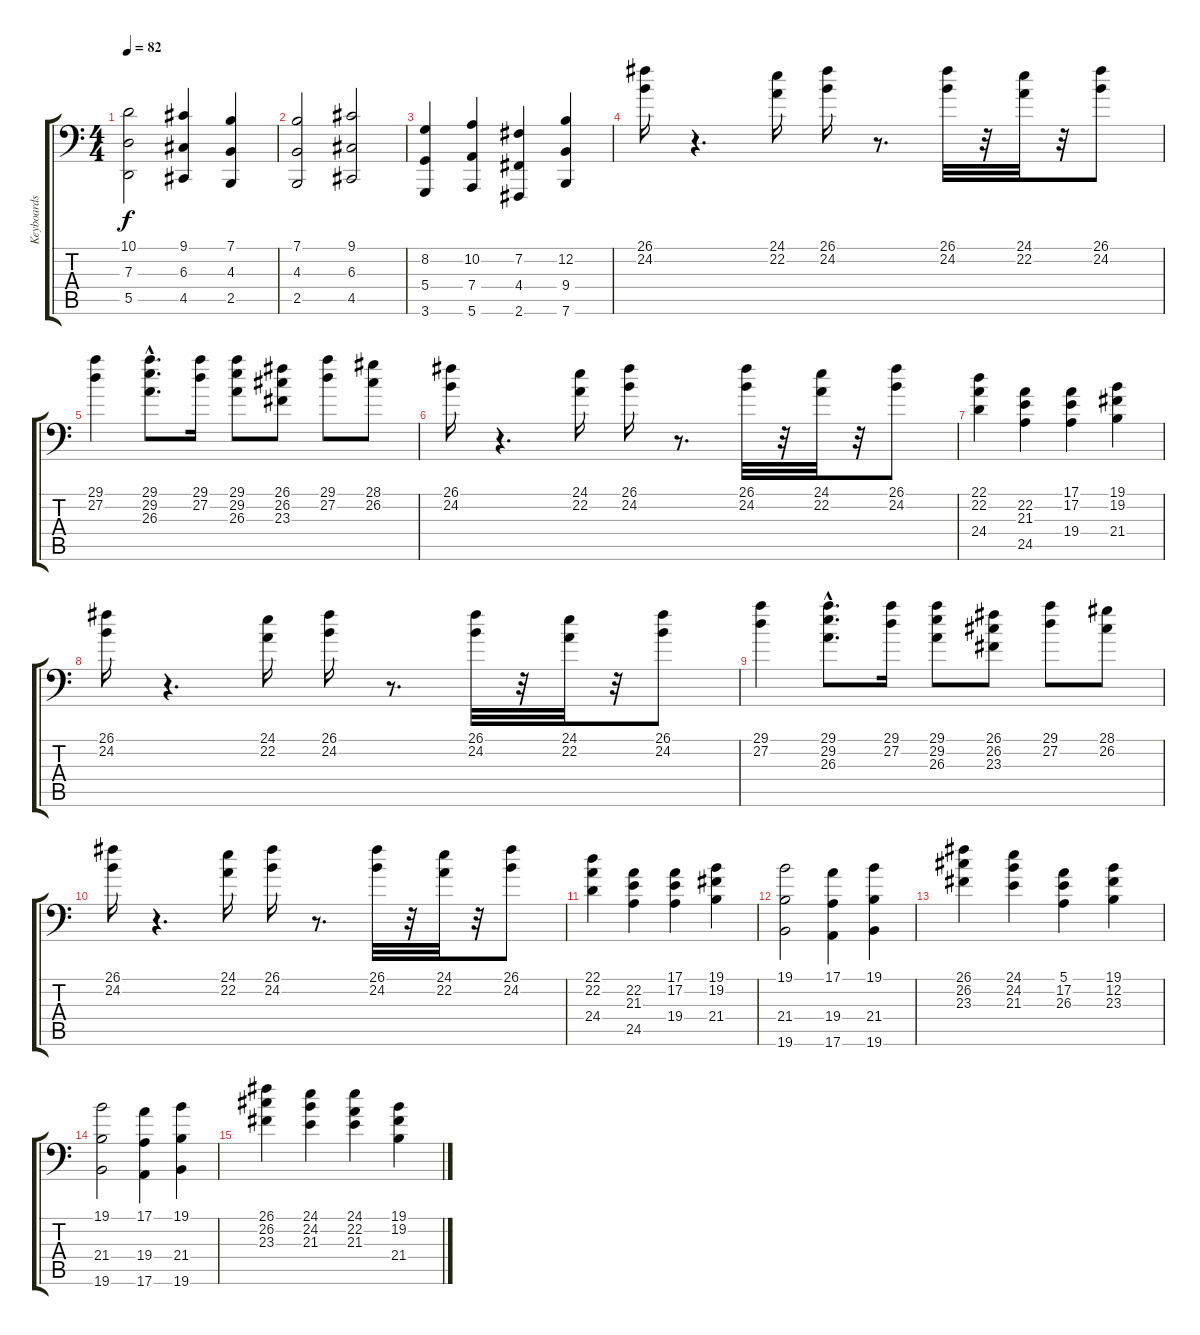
\track ("Keyboards" "Keyboards") {instrument stringensemble1}
\staff {score tabs}
\tuning (E3 B2 G2 D2 A1 E1) {hide}
\ts (4 4)
\tempo 82
\clef f4
\ks c
(10.1 7.3 5.5).2{dy f} (9.1 6.3 4.5).4 (7.1 4.3 2.5).4 |
(7.1 4.3 2.5).2{instrument choiraahs} (9.1 6.3 4.5).2 |
(8.2 5.4 3.6).4 (10.2 7.4 5.6).4 (7.2 4.4 2.6).4 (12.2 9.4 7.6).4 |
(26.1 24.2).16{instrument stringensemble1} r.4{d} (24.1 22.2).16 (26.1 24.2).16 r.8{d} (26.1 24.2).32 r.32 (24.1 22.2).32 r.32 (26.1 24.2).8 |
(29.1 27.2).4 (29.1{hac} 29.2{hac} 26.3{hac}).8{d} (29.1 27.2).16 (29.1 29.2 26.3).8 (26.1 26.2 23.3).8 (29.1 27.2).8 (28.1 26.2).8 |
(26.1 24.2).16{instrument stringensemble1} r.4{d} (24.1 22.2).16 (26.1 24.2).16 r.8{d} (26.1 24.2).32 r.32 (24.1 22.2).32 r.32 (26.1 24.2).8 |
(22.1 22.2 24.4).4 (22.2 21.3 24.5).4 (17.1 17.2 19.4).4 (19.1 19.2 21.4).4 |
(26.1 24.2).16{instrument stringensemble1} r.4{d} (24.1 22.2).16 (26.1 24.2).16 r.8{d} (26.1 24.2).32 r.32 (24.1 22.2).32 r.32 (26.1 24.2).8 |
(29.1 27.2).4 (29.1{hac} 29.2{hac} 26.3{hac}).8{d} (29.1 27.2).16 (29.1 29.2 26.3).8 (26.1 26.2 23.3).8 (29.1 27.2).8 (28.1 26.2).8 |
(26.1 24.2).16{instrument stringensemble1} r.4{d} (24.1 22.2).16 (26.1 24.2).16 r.8{d} (26.1 24.2).32 r.32 (24.1 22.2).32 r.32 (26.1 24.2).8 |
(22.1 22.2 24.4).4 (22.2 21.3 24.5).4 (17.1 17.2 19.4).4 (19.1 19.2 21.4).4 |
(19.1 21.4 19.6).2 (17.1 19.4 17.6).4 (19.1 21.4 19.6).4 |
(26.1 26.2 23.3).4 (24.1 24.2 21.3).4 (5.1 17.2 26.3).4 (19.1 12.2 23.3).4 |
(19.1 21.4 19.6).2 (17.1 19.4 17.6).4 (19.1 21.4 19.6).4 |
(26.1 26.2 23.3).4 (24.1 24.2 21.3).4 (24.1 22.2 21.3).4 (19.1 19.2 21.4).4
